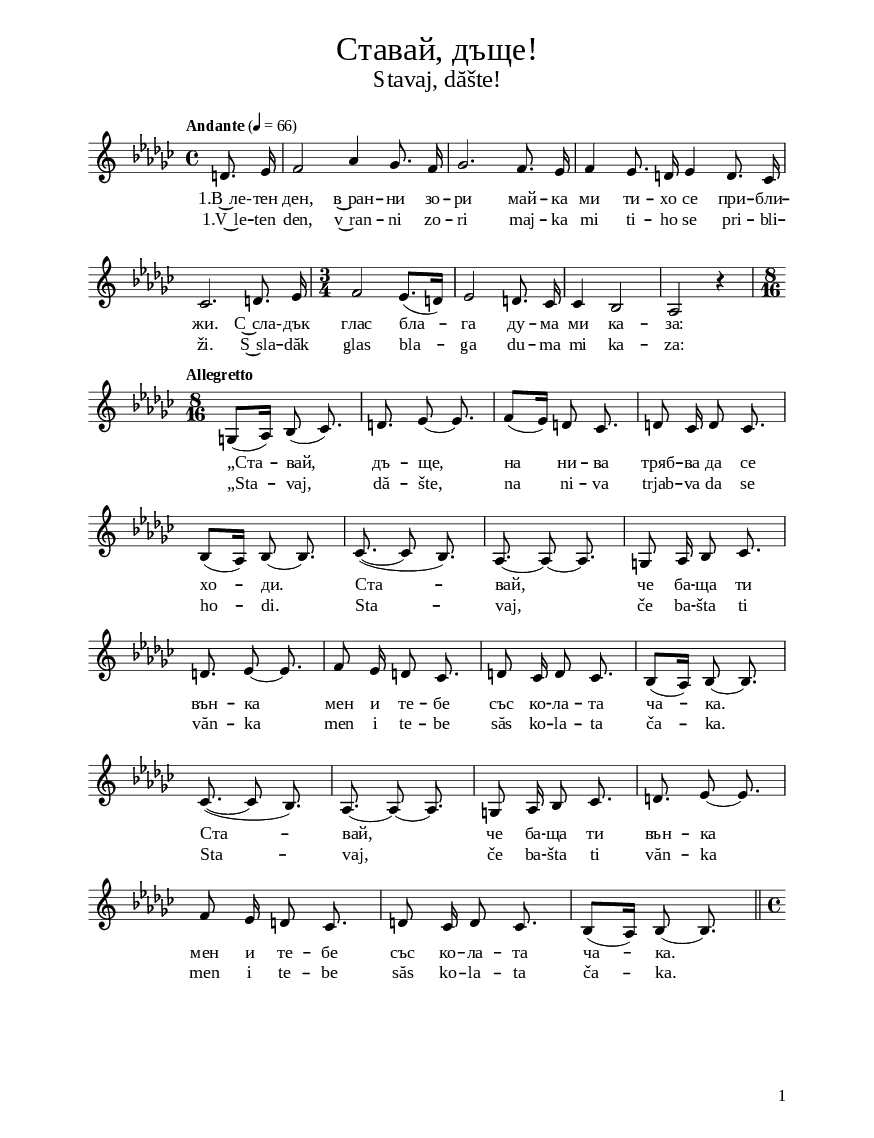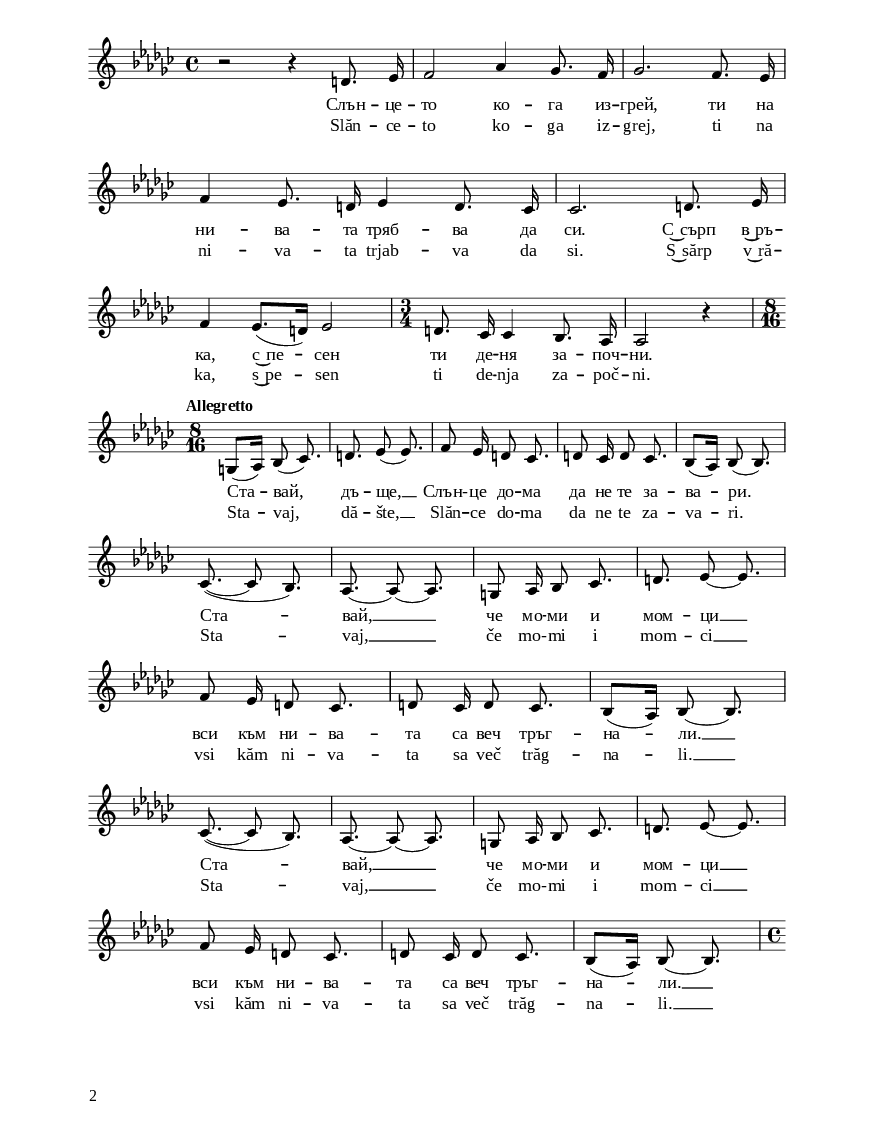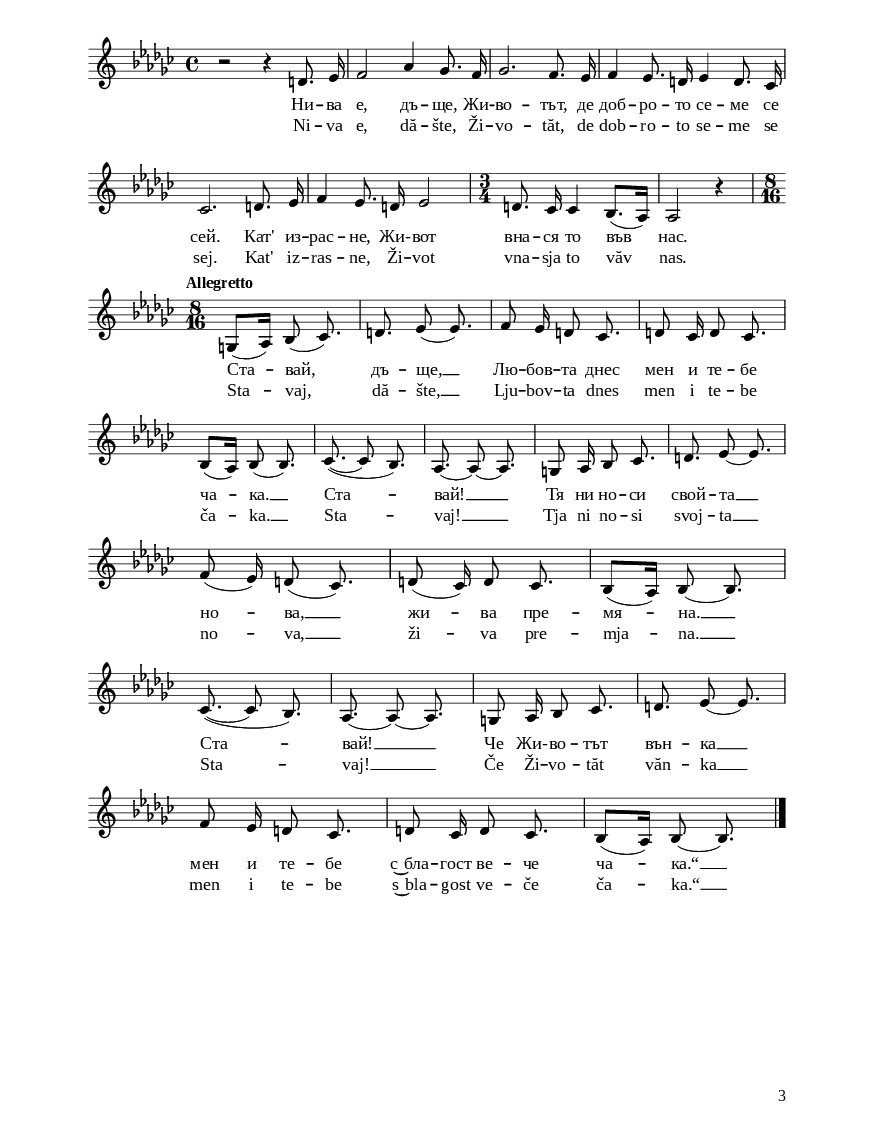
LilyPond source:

\version "2.24.1"

% include paper part and global functions
\include "include/globals.ily"

"rightBraces018" = \markup {
  \column {
    % repeat braces
    \translate #'(0 . -12.6 )
    \right-brace #18

    \translate #'(0 . -22.4 )
    \right-brace #18


  }
  \column {
    % repeat numbers
    \translate #'(0 . -13.2 )
    2

    \translate #'(0 . -24.2 )
    2


  }
}

\bookpart {
  \label #'ref142
  \tocItem \markup "Ставай, дъще! – Stavaj, dăšte!"
  \include "include/bookpart-paper.ily"
  \score {
    \include "include/score-layout.ily"


    \new Voice \absolute {
      \clef treble

      \key es \minor

      \time 4/4
      \tempoFunc "Andante" 4 "66"
      \autoBeamOff 
      \partial 4
      d'8. es'16 | % 2
      f'2 as'4 ges'8. f'16 | ges'2. f'8.es'16 | f'4 es'8.  d'16  es'4 d'8. ces'16 | \break
      ces'2. d'8. es'16 | \time 3/4 f'2 es'8. [( d'16 )] | % 7
      es'2  d'8. ces'16 | % 8
      ces'4 bes2 | % 9
      as2 r4 \break |
      \time 8/16  |
      \tempo "Allegretto" g8 [( as16 )] bes8 ( ces'8. ) | % 11
      d'8. es'8 ~ es'8. | % 12
      f'8 [( es'16 )] d'8 ces'8. | % 13
      d'8 ces'16 d'8 ces'8. \break | % 14
      bes8 [( as16 )] bes8 ~ bes8. | % 15
      ces'8. ( ~ ces'8 bes8. ) | % 16
      as8. ~ as8 ~ as8. | % 17
      g8 as16 bes8 ces'8. \break | % 18
      d'8. es'8 ~ es'8. | % 19
      f'8 es'16 d'8 ces'8. |
      d'8 ces'16 d'8 ces'8. | % 21
      bes8 [( as16 )] bes8 ~ bes8. \break | % 22
      ces'8. ( ~ ces'8 bes8. ) | % 23
      as8. ~ as8 ~ as8. | % 24
      g8 as16 bes8 ces'8. | % 25
      d'8. es'8 ~ es'8. \break | % 26
      f'8 es'16 d'8 ces'8. | % 27
      d'8 ces'16 d'8 ces'8. | % 28
      bes8 [(as16) ] bes8 ~ bes8. \bar "||" \break
      \time 4/4 r2 r4 d'8. es'16 | f'2 as'4 ges'8. f'16 | 
      ges'2. f'8.es'16 | \break
      
       f'4 es'8. d'16  es'4 d'8. ces'16 |
      ces'2. d'8. es'16 | \break
       f'4 es'8. [(d'16 ) ]es'2 | 
      \time 3/4 d'8. ces'16 ces'4 bes8. as16 | as2 r4 | \break
      
      \time 8/16 \tempo "Allegretto" g8 [(as16 )] bes8 (ces'8. ) | d'8. es'8 (es'8.) |
      
      f'8 es'16  d'8 ces'8. | d'8 ces'16 d'8 ces'8. | bes8 [(as16)] bes8 (bes8.) \break

      ces'8. ( ~ ces'8 bes8. ) |
      as8. ~ as8 ~ as8. | % 24
      g8 as16 bes8 ces'8. | % 25
      d'8. es'8 ~ es'8. \break |
      f'8 es'16 d'8 ces'8. | % 27
      d'8 ces'16 d'8 ces'8. | % 28
      bes8 [( as16 )] bes8 ~ bes8. | \break
      ces'8. ( ~ ces'8 bes8. ) |
      as8. ~ as8 ~ as8. | % 24
      g8 as16 bes8 ces'8. | % 25
      d'8. es'8 ~ es'8. \break |
      f'8 es'16 d'8 ces'8. | % 27
      d'8 ces'16 d'8 ces'8. | % 28
      bes8 [( as16 )] bes8 ~ bes8. | \break

      \pageBreak

      \time 4/4 r2 r4  d'8. es'16 | f'2 as'4 ges'8. f'16 |
      ges'2. f'8.es'16 | f'4 es'8. d'16  es'4 d'8. ces'16 | \break
      ces'2. d'8. es'16 |
      f'4 es'8. d'16  es'2 |
      \time 3/4 d'8. ces'16 ces'4 bes8. [(as16) ] | as2 r4 | \break
      \time 8/16 \tempo "Allegretto" g8 [(as16 )] bes8 (ces'8. ) | d'8. es'8 (es'8.) |  f'8 es'16 d'8 ces'8. | d'8 ces'16 d'8 ces'8. | \break  bes8 [(as16)] bes8 (bes8.) 

      ces'8. ( ~ ces'8 bes8. ) |
      as8. ~ as8 ~ as8. | % 24
      g8 as16 bes8 ces'8. | % 25
      d'8. es'8 ~ es'8. \break |
      f'8 (es'16) d'8 ( ces'8.) | % 27
      d'8 (ces'16) d'8 ces'8. | % 28
      bes8 [( as16 )] bes8 ~ bes8. | \break
      ces'8. ( ~ ces'8 bes8. ) |
      as8. ~ as8 ~ as8. | % 24
      g8 as16 bes8 ces'8. | % 25
      d'8. es'8 ~ es'8. \break |
      f'8 es'16 d'8 ces'8. | % 27
      d'8 ces'16 d'8 ces'8. | % 28
      bes8 [( as16 )] bes8 ~ bes8. | \break \bar "|."
    }


    \addlyrics {
      "1.В~ле-" -- тен
      ден, в~ран -- ни зо -- ри май -- ка ми ти -- хо се при --
      бли -- жи. "С~сла-" -- дък глас бла -- га ду -- ма ми
      ка -- за: „Ста -- вай, дъ -- ще, на ни -- ва
      тряб -- ва да се хо -- ди. Ста -- вай, че ба --
      ща ти вън -- ка мен и те -- бе със ко -- ла --
      та ча -- ка. Ста -- вай, че ба -- ща ти вън --
      ка мен и те -- бе със ко -- ла -- та ча --
      ка. "Слън" -- це -- то ко -- га из -- грей,
      ти на ни -- ва -- та тряб -- ва да си.
      "С~сърп" в~ръ -- ка, с~пе -- сен ти
      де -- ня за -- поч -- ни. Ста -- вай, дъ -- ще, __
      "Слън-" -- це до -- ма да не те за -- ва -- ри.
      Ста -- вай, __ че мо -- ми и мом -- ци __ вси към ни -- ва -- та са веч тръг -- на -- ли. __
      Ста -- вай, __ че мо -- ми и мом -- ци __ вси към ни -- ва -- та са веч тръг -- на -- ли. __

      Ни -- ва е, дъ -- ще, Жи -- во -- тът,
      де доб -- ро -- то се -- ме се сей.
      Кат' из -- рас -- не, "Жи-" -- вот вна -- ся
      то във нас. Ста -- вай, дъ -- ще, __
      Лю -- бов -- та днес мен и те -- бе ча -- ка. __
      Ста -- вай! __ Тя ни но -- си
      свой -- та __ но -- ва, __ жи -- ва пре -- мя -- на. __
      Ста -- вай! __ Че "Жи-" -- во -- тът вън -- ка __ мен
      и те -- бе с~бла -- гост ве -- че ча -- ка.“ __

    }

\addlyrics {
      "1.V~le" -- ten
      den, v~ran -- ni zo -- ri maj -- ka mi ti -- ho se pri --
      bli -- ži. "S~sla" -- dăk glas bla -- ga du -- ma mi
      ka -- za: „Sta -- vaj, dă -- šte, na ni -- va
      trjab -- va da se ho -- di. Sta -- vaj, če ba --
      šta ti văn -- ka men i te -- be săs ko -- la --
      ta ča -- ka. Sta -- vaj, če ba -- šta ti văn --
      ka men i te -- be săs ko -- la -- ta ča --
      ka. "Slăn" -- ce -- to ko -- ga iz -- grej,
      ti na ni -- va -- ta trjab -- va da si.
      "S~sărp" v~ră -- ka, s~pe -- sen ti
      de -- nja za -- poč -- ni. Sta -- vaj, dă -- šte, __
      Slăn -- ce do -- ma da ne te za -- va -- ri.
      Sta -- vaj, __ če "mo-" -- mi i mom -- ci __ vsi kăm ni -- va -- ta sa več trăg -- na -- li. __
      Sta -- vaj, __ če "mo-" -- mi i mom -- ci __ vsi kăm ni -- va -- ta sa več trăg -- na -- li. __

      Ni -- va e, dă -- šte, Ži -- vo -- tăt,
      de dob -- ro -- to se -- me se sej.
      Kat' iz -- ras -- ne, Ži -- vot vna -- sja
      to văv nas. Sta -- vaj, dă -- šte, __
      Lju -- bov -- ta dnes men i te -- be ča -- ka. __
      Sta -- vaj! __ Tja ni no -- si
      svoj -- ta __ no -- va, __ ži -- va pre -- mja -- na. __
      Sta -- vaj! __ Če Ži -- vo -- tăt văn -- ka __ men
      i te -- be s~bla -- gost ve -- če ča -- ka.“ __

    }


    \header {
      title = \titleFunc "Ставай, дъще!" "Stavaj, dăšte!"
    }

    \midi{}



  } % score




\pageBreak

  % include foreign translation(s) of the song
  \version "2.24.1"

\markup \fill-line { \fontsize #deTitleFontSize "Steh' auf, Tochter!" }
\markup \null
\markup \null

\markup \fontsize #deCoupletFontSize {
  \hspace #2
  \override #`(baseline-skip . ,deCoupletBaselineSkip)
  \column {
    \line { 1. An einem Sommertag, in der frühen Morgenröte, }

    \line { "   " näherte sich mir meine Mutter leise.}

    \line { "   "Mit süßer Stimme sagte sie mir ein gütiges Wort:}

    \line { "   " „Stehe auf, Tochter, }

    \line { "   " weil auf den Acker gegangen werden soll.}

    \line { "   "Stehe auf, }

    \line { "   " weil dein Vater draußen auf mich und auf dich mit dem Gespann wartet.“}
    \line { " "}

    \line { 2. Wenn die Sonne aufgeht, }
    \line { "   "sollst du auf dem Acker sein.}
    \line { "   " Mit der Sichel in der Hand und mit einem Lied begrüße den Tag.}
    \line { "   "Stehe auf, meine Tochter, }
    \line { "   "damit die Sonne dich nicht im Hause findet.}
    \line { "   "Stehe auf, meine Tochter, }
    \line { "   "weil alle Mädchen und Jungen schon zum Acker aufgebrochen sind.}
    \line { " "}

    \line { 3. Der Acker, meine Tochter, ist das Leben,}

    \line { "   "wo der gute Samen gesät wird.}

    \line { "   "Wenn er gedeiht, dann trägt er Leben in uns hinein.}

    \line { "   "Stehe auf, Tochter, }

    \line { "   " die Liebe wartet heute auf mich und auf dich.}

    \line { "   "Stehe auf, }

    \line { "   " sie bringt uns ihr neues, lebendiges Gewand.}

    \line { "   "Stehe auf, }

    \line { "   "weil das Leben draußen schon auf mich und auf dich mit Güte wartet.}
  }
}


} % bookpart
